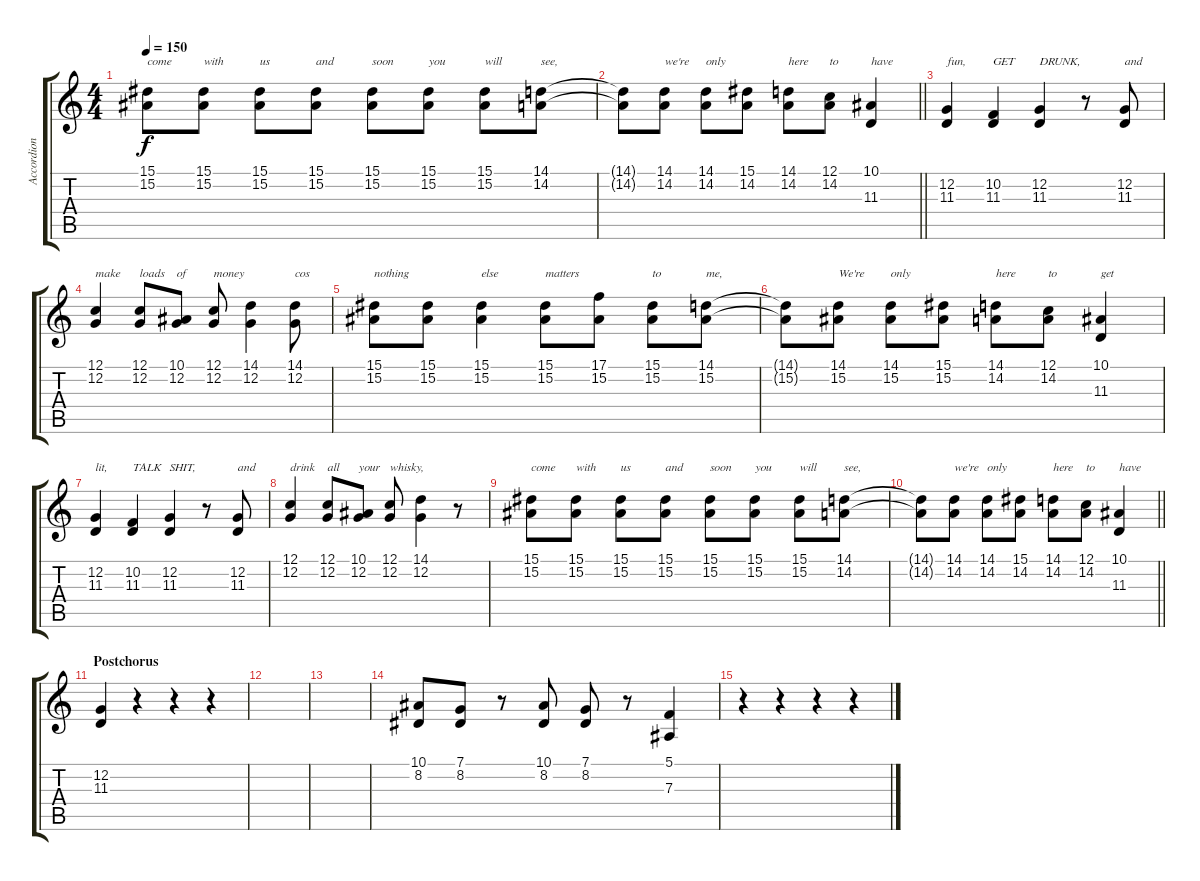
\track ("Accordion" "Accordion") {instrument accordion}
\staff {score tabs}
\tuning (C4 G3 Eb3 Bb2 F2 C2) {hide}
\ts (4 4)
\tempo 150
\clef g2
\ks c
(15.1 15.2).8{txt "come" dy f} (15.1 15.2).8{txt "with"} (15.1 15.2).8{txt "us"} (15.1 15.2).8{txt "and"} (15.1 15.2).8{txt "soon"} (15.1 15.2).8{txt "you"} (15.1 15.2).8{txt "will"} (14.1 14.2).8{txt "see,"} |
\barLineRight lightlight
(14.1{t} 14.2{t}).8 (14.1 14.2).8{txt "we're"} (14.1 14.2).8{txt "only"} (15.1 14.2).8 (14.1 14.2).8{txt "here"} (12.1 14.2).8{txt "to"} (10.1 11.3).4{txt "have"} |
(12.2 11.3).4{txt "fun,"} (10.2 11.3).4{txt "GET"} (12.2 11.3).4{txt "DRUNK,"} r.8 (12.2 11.3).8{txt "and"} |
(12.1 12.2).4{txt "make"} (12.1 12.2).8{txt "loads"} (10.1 12.2).8{txt "of"} (12.1 12.2).8{txt "money"} (14.1 12.2).4 (14.1 12.2).8{txt "cos"} |
(15.1 15.2).8{txt "nothing"} (15.1 15.2).8 (15.1 15.2).4{txt "else"} (15.1 15.2).8{txt "matters"} (17.1 15.2).8 (15.1 15.2).8{txt "to"} (14.1 15.2).8{txt "me,"} |
(14.1{t} 15.2{t}).8 (14.1 15.2).8{txt "We're"} (14.1 15.2).8{txt "only"} (15.1 15.2).8 (14.1 14.2).8{txt "here"} (12.1 14.2).8{txt "to"} (10.1 11.3).4{txt "get"} |
(12.2 11.3).4{txt "lit,"} (10.2 11.3).4{txt "TALK"} (12.2 11.3).4{txt "SHIT,"} r.8 (12.2 11.3).8{txt "and"} |
(12.1 12.2).4{txt "drink"} (12.1 12.2).8{txt "all"} (10.1 12.2).8{txt "your"} (12.1 12.2).8{txt "whisky,"} (14.1 12.2).4 r.8 |
(15.1 15.2).8{txt "come"} (15.1 15.2).8{txt "with"} (15.1 15.2).8{txt "us"} (15.1 15.2).8{txt "and"} (15.1 15.2).8{txt "soon"} (15.1 15.2).8{txt "you"} (15.1 15.2).8{txt "will"} (14.1 14.2).8{txt "see,"} |
\barLineRight lightlight
(14.1{t} 14.2{t}).8 (14.1 14.2).8{txt "we're"} (14.1 14.2).8{txt "only"} (15.1 14.2).8 (14.1 14.2).8{txt "here"} (12.1 14.2).8{txt "to"} (10.1 11.3).4{txt "have"} |
\section ("" "Postchorus")
(12.2 11.3).4 r.4 r.4 r.4 |
|
|
(10.1 8.2).8 (7.1 8.2).8 r.8 (10.1 8.2).8 (7.1 8.2).8 r.8 (5.1 7.3).4 |
r.4 r.4 r.4 r.4
